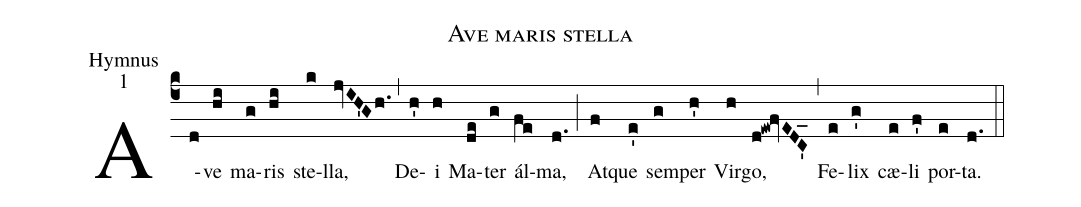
name:Ave maris stella;
office-part:Hymnus;
mode:1;
%%
(c4) A(d)ve(hi) ma(g)ris(hi) ste(k)lla,(jvIH'Gh.) (,) De(h')i(h) Ma(de)ter(g) ál(fe)ma,(d.) (;) At(f)que(e') sem(g)per(h') Vir(h)go,(d!ew!fvEDC'_) (,) Fe(e)lix(g') cæ(e)li(f') por(e)ta.(d.) (::)
